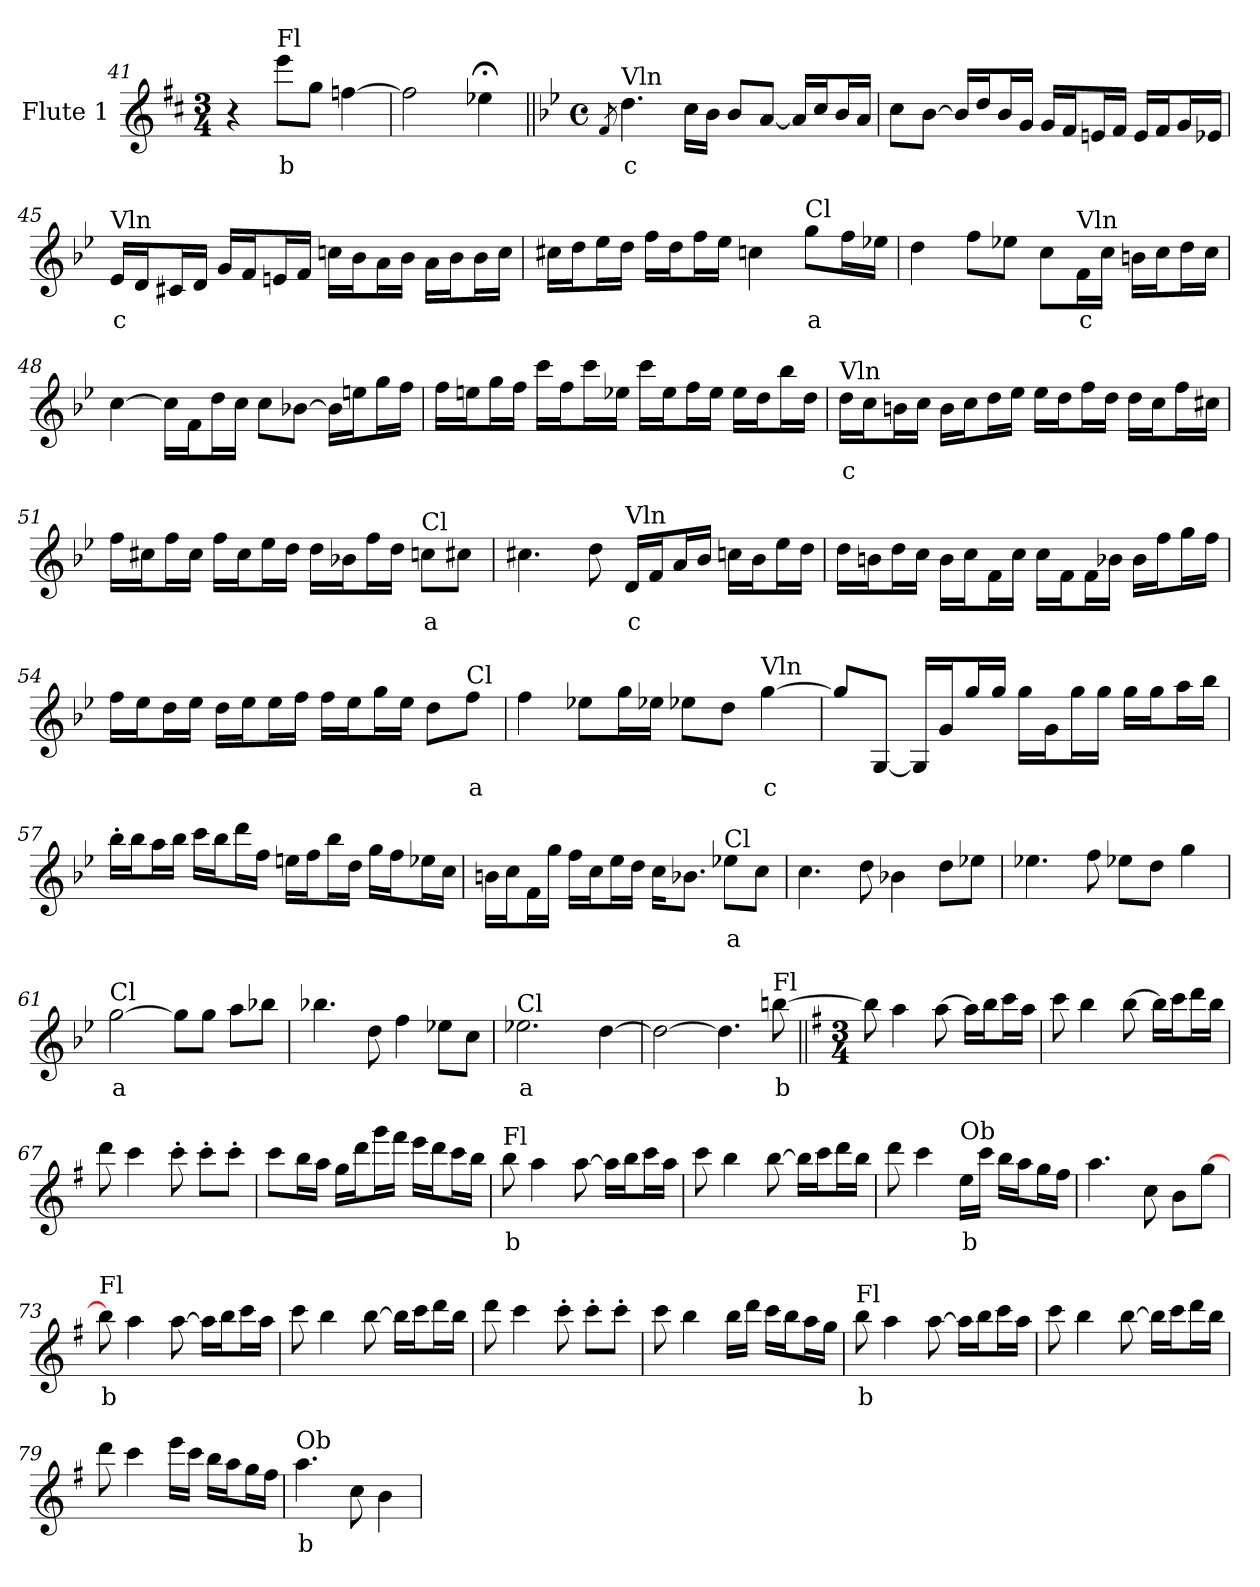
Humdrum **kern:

**kern	**text
*part1	*part1
*staff1	*staff1
*I"Flute 1	*
*I'Fl 1	*
*clefG2	*
*k[f#c#]	*
*M3/4	*
=41	=41
4r	.
!LO:TX:a:t=Fl	!
!	!LO:LY:b:color=#FF0000
8eee\L	b
8gg\J	.
[4ffn	.
=42	=42
2ff]	.
4ee-X;<	.
=43||	=43||
*k[b-e-]	*
*M4/4	*
*met(c)	*
*MM60	*
8qf	.
!LO:TX:a:t=Vln	!
!	!LO:LY:b:color=#FF0000
4.dd	c
16cc\LL	.
16b-\JJ	.
8b-/L	.
[8a/J	.
16a/LL]	.
16cc/J	.
16b-/L	.
16a/JJ	.
!!LO:PB:g=z
=44	=44
8cc\L	.
[8b-\J	.
16b-/LL]	.
16dd/J	.
16b-/L	.
16g/JJ	.
16g/LL	.
16f/J	.
16en/L	.
16f/JJ	.
16e/LL	.
16f/J	.
16g/L	.
16e-X/JJ	.
=45	=45
!LO:TX:a:t=Vln	!
!	!LO:LY:b:color=#FF0000
16e-/LL	c
16d/J	.
16c#X/L	.
16d/JJ	.
16g/LL	.
16f/J	.
16en/L	.
16f/JJ	.
16ccn\LL	.
16b-\J	.
16a\L	.
16b-\JJ	.
16a\LL	.
16b-\J	.
16b-\L	.
16cc\JJ	.
=46	=46
16cc#X\LL	.
16dd\J	.
16ee-\L	.
16dd\JJ	.
16ff\LL	.
16dd\J	.
16ff\L	.
16ee-\JJ	.
4ccn	.
!LO:TX:a:t=Cl	!
!	!LO:LY:b:color=#FF0000
8gg\L	a
16ff\L	.
16ee-X\JJ	.
=47	=47
4dd	.
8ff\L	.
8ee-X\J	.
8cc\L	.
!LO:TX:a:t=Vln	!
!	!LO:LY:b:color=#FF0000
16f\L	c
16cc\JJ	.
16bn\LL	.
16cc\J	.
16dd\L	.
16cc\JJ	.
!!LO:PB:g=z
=48	=48
[4cc	.
16cc\LL]	.
16f\J	.
16dd\L	.
16cc\JJ	.
8cc\L	.
[8b-X\J	.
16b-\LL]	.
16een\J	.
16gg\L	.
16ff\JJ	.
=49	=49
16ff\LL	.
16een\J	.
16gg\L	.
16ff\JJ	.
16ccc\LL	.
16ff\J	.
16ccc\L	.
16ee-X\JJ	.
16ccc\LL	.
16ee-\J	.
16ff\L	.
16ee-\JJ	.
16ee-\LL	.
16dd\J	.
16bb-\L	.
16dd\JJ	.
=50	=50
!LO:TX:a:t=Vln	!
!	!LO:LY:b:color=#FF0000
16dd\LL	c
16cc\J	.
16bn\L	.
16cc\JJ	.
16b\LL	.
16cc\J	.
16dd\L	.
16ee-\JJ	.
16ee-\LL	.
16dd\J	.
16ff\L	.
16dd\JJ	.
16dd\LL	.
16cc\J	.
16ff\L	.
16cc#X\JJ	.
=51	=51
16ff\LL	.
16cc#X\J	.
16ff\L	.
16cc#\JJ	.
16ff\LL	.
16cc#\J	.
16ee-\L	.
16dd\JJ	.
16dd\LL	.
16b-X\J	.
16ff\L	.
16dd\JJ	.
!LO:TX:a:t=Cl	!
!	!LO:LY:b:color=#FF0000
8cc\L	a
8cc#X\J	.
!!LO:PB:g=z
=52	=52
4.cc#X	.
8dd	.
!LO:TX:a:t=Vln	!
!	!LO:LY:b:color=#FF0000
16d/LL	c
16f/J	.
16a/L	.
16b-/JJ	.
16cc\LL	.
16b-\J	.
16ee-\L	.
16dd\JJ	.
=53	=53
16dd\LL	.
16bn\J	.
16dd\L	.
16cc\JJ	.
16b\LL	.
16cc\J	.
16f\L	.
16cc\JJ	.
16cc\LL	.
16f\J	.
16f\L	.
16b-X\JJ	.
16b-\LL	.
16ff\J	.
16gg\L	.
16ff\JJ	.
=54	=54
16ff\LL	.
16ee-\J	.
16dd\L	.
16ee-\JJ	.
16dd\LL	.
16ee-\J	.
16ee-\L	.
16ff\JJ	.
16ff\LL	.
16ee-\J	.
16gg\L	.
16ee-\JJ	.
8dd\L	.
!LO:TX:a:t=Cl	!
!	!LO:LY:b:color=#FF0000
8ff\J	a
=55	=55
4ff	.
8ee-X\L	.
16gg\L	.
16ee-X\JJ	.
8ee-X\L	.
8dd\J	.
!LO:TX:a:t=Vln	!
!	!LO:LY:b:color=#FF0000
[4gg	c
=56	=56
8gg/L]	.
[8G/J	.
16G/LL]	.
16g/J	.
16gg/L	.
16gg/JJ	.
16gg\LL	.
16g\J	.
16gg\L	.
16gg\JJ	.
16gg\LL	.
16gg\J	.
16aa\L	.
16bb-\JJ	.
!!LO:PB:g=z
=57	=57
16bb-'\LL	.
16bb-\J	.
16aa\L	.
16bb-\JJ	.
16ccc\LL	.
16bb-\J	.
16ddd\L	.
16ff\JJ	.
16een\LL	.
16ff\J	.
16bb-\L	.
16dd\JJ	.
16gg\LL	.
16ff\J	.
16ee-X\L	.
16cc\JJ	.
=58	=58
16bn\LL	.
16cc\J	.
16f\L	.
16gg\JJ	.
16ff\LL	.
16cc\J	.
16ee-\L	.
16dd\JJ	.
16cc\KL	.
8.b-X\J	.
!LO:TX:a:t=Cl	!
!	!LO:LY:b:color=#FF0000
8ee-X\L	a
8cc\J	.
=59	=59
4.cc	.
8dd	.
4b-X	.
8dd\L	.
8ee-X\J	.
=60	=60
4.ee-X	.
8ff	.
8ee-X\L	.
8dd\J	.
4gg	.
=61	=61
!LO:TX:a:t=Cl	!
!	!LO:LY:b:color=#FF0000
[2gg	a
8gg\L]	.
8gg\J	.
8aa\L	.
8bb-X\J	.
!!LO:PB:g=z
=62	=62
4.bb-X	.
8dd	.
4ff	.
8ee-X\L	.
8cc\J	.
=63	=63
!LO:TX:a:t=Cl	!
!	!LO:LY:b:color=#FF0000
2.ee-X	a
[4dd	.
=64	=64
2dd_	.
4.dd]	.
!LO:TX:a:t=Fl	!
!	!LO:LY:b:color=#FF0000
[8bbn	b
=65||	=65||
*k[f#]	*
*M3/4	*
8bb]	.
4aa	.
[8aa	.
16aa\LL]	.
16bb\J	.
16ccc\L	.
16aa\JJ	.
=66	=66
8ccc	.
4bb	.
[8bb	.
16bb\LL]	.
16ccc\J	.
16ddd\L	.
16bb\JJ	.
!!LO:PB:g=z
=67	=67
8ddd	.
4ccc	.
8ccc'	.
8ccc'\L	.
8ccc'\J	.
=68	=68
8ccc\L	.
16bb\L	.
16aa\JJ	.
16gg\LL	.
16ddd\J	.
16ggg\L	.
16fff#\JJ	.
16eee\LL	.
16ddd\J	.
16ccc\L	.
16bb\JJ	.
=69	=69
!LO:TX:a:t=Fl	!
!	!LO:LY:b:color=#FF0000
8bb	b
4aa	.
[8aa	.
16aa\LL]	.
16bb\J	.
16ccc\L	.
16aa\JJ	.
=70	=70
8ccc	.
4bb	.
[8bb	.
16bb\LL]	.
16ccc\J	.
16ddd\L	.
16bb\JJ	.
=71	=71
8ddd	.
4ccc	.
!LO:TX:a:t=Ob	!
!	!LO:LY:b:color=#FF0000
16ee\LL	b
16ccc\JJ	.
16bb\LL	.
16aa\J	.
16gg\L	.
16ff#\JJ	.
=72	=72
4.aa	.
8cc	.
8b\L	.
[8gg\J	.
!!LO:PB:g=z
=73	=73
!LO:TX:a:t=Fl	!
!	!LO:LY:b:color=#FF0000
8bb]	b
4aa	.
[8aa	.
16aa\LL]	.
16bb\J	.
16ccc\L	.
16aa\JJ	.
=74	=74
8ccc	.
4bb	.
[8bb	.
16bb\LL]	.
16ccc\J	.
16ddd\L	.
16bb\JJ	.
=75	=75
8ddd	.
4ccc	.
8ccc'	.
8ccc'\L	.
8ccc'\J	.
=76	=76
8ccc	.
4bb	.
16bb\LL	.
16ddd\JJ	.
16ccc\LL	.
16bb\J	.
16aa\L	.
16gg\JJ	.
=77	=77
!LO:TX:a:t=Fl	!
!	!LO:LY:b:color=#FF0000
8bb	b
4aa	.
[8aa	.
16aa\LL]	.
16bb\J	.
16ccc\L	.
16aa\JJ	.
=78	=78
8ccc	.
4bb	.
[8bb	.
16bb\LL]	.
16ccc\J	.
16ddd\L	.
16bb\JJ	.
=79	=79
8ddd	.
4ccc	.
16eee\LL	.
16ccc\JJ	.
16bb\LL	.
16aa\J	.
16gg\L	.
16ff#\JJ	.
!!LO:PB:g=z
=80	=80
!LO:TX:a:t=Ob	!
!	!LO:LY:b:color=#FF0000
4.aa	b
8cc	.
4b	.
=	=
*-	*-
